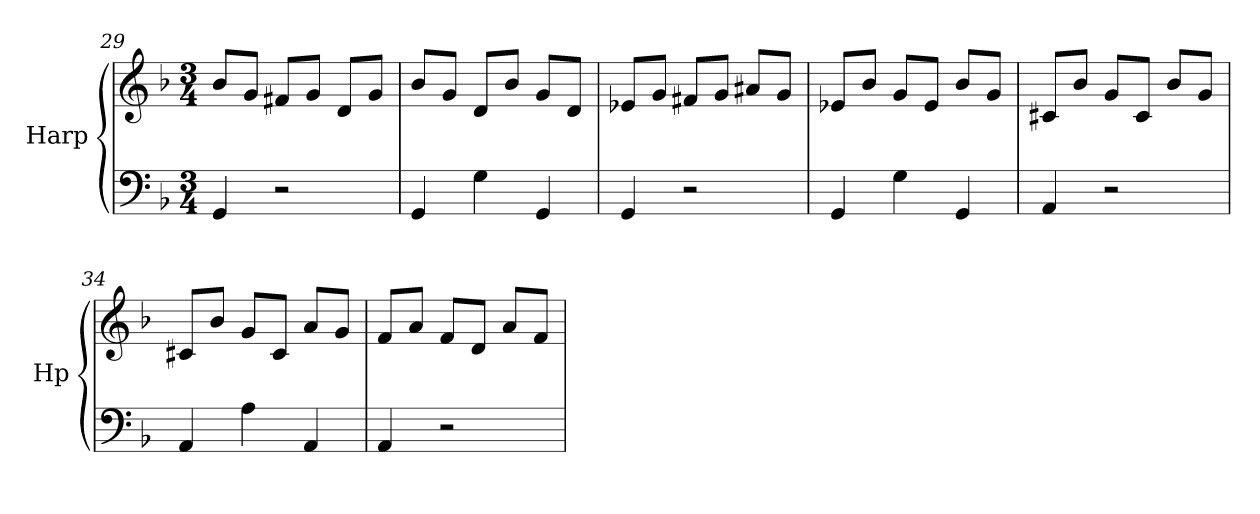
**kern	**kern
*part1	*part1
*staff2	*staff1
*I"Harp	*
*I'Hp	*
*clefF4	*clefG2
*k[b-]	*k[b-]
*M3/4	*M3/4
=29	=29
4GG/	8b-/L
.	8g/J
2r	8f#X/L
.	8g/J
.	8d/L
.	8g/J
=30	=30
4GG/	8b-/L
.	8g/J
4G\	8d/L
.	8b-/J
4GG/	8g/L
.	8d/J
=31	=31
4GG/	8e-X/L
.	8g/J
2r	8f#X/L
.	8g/J
.	8a#X/L
.	8g/J
!!LO:LB:g=z
=32	=32
4GG/	8e-X/L
.	8b-/J
4G\	8g/L
.	8e-/J
4GG/	8b-/L
.	8g/J
=33	=33
4AA/	8c#X/L
.	8b-/J
2r	8g/L
.	8c#/J
.	8b-/L
.	8g/J
=34	=34
4AA/	8c#X/L
.	8b-/J
4A\	8g/L
.	8c#/J
4AA/	8a/L
.	8g/J
=35	=35
4AA/	8f/L
.	8a/J
2r	8f/L
.	8d/J
.	8a/L
.	8f/J
=	=
*-	*-
